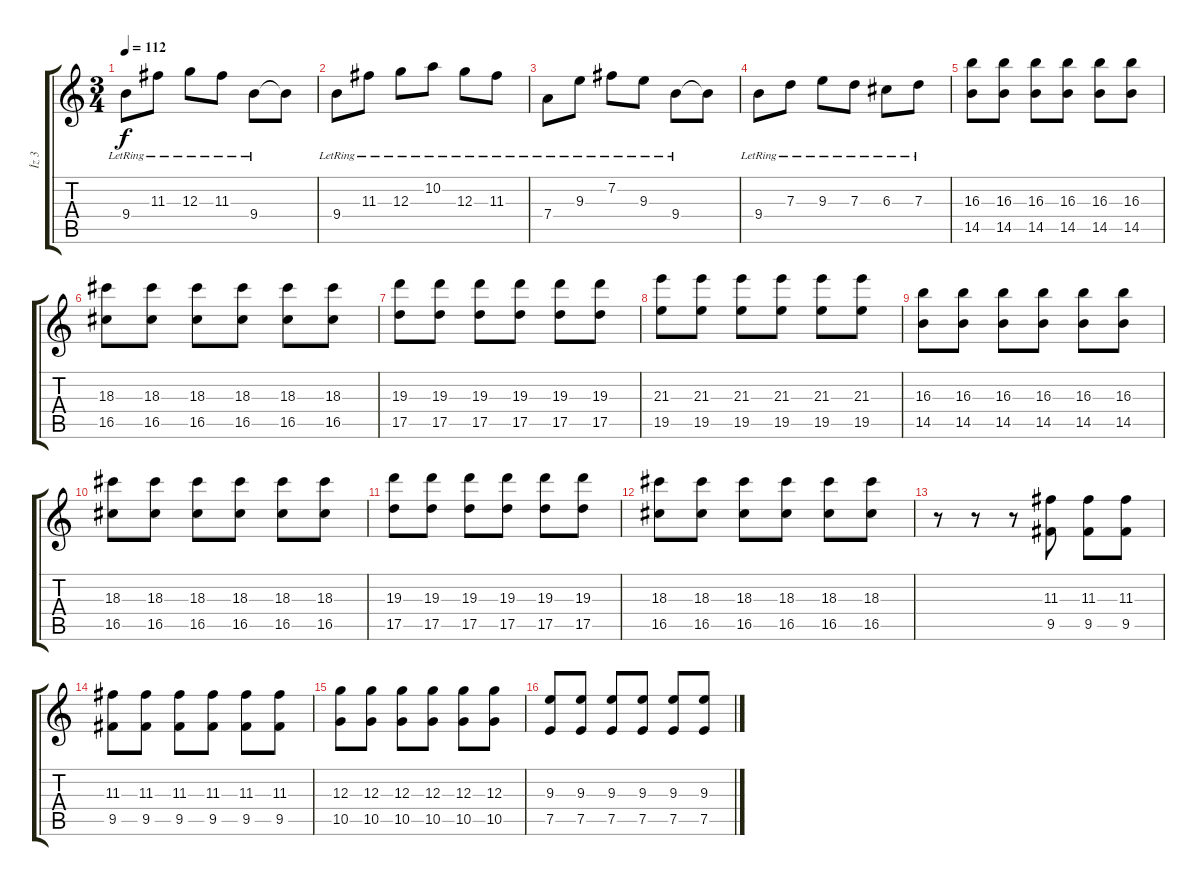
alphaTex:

\track ("İz 3" "İz 3") {instrument distortionguitar}
\staff {score tabs}
\tuning (E4 B3 G3 D3 A2 D2) {hide}
\ts (3 4)
\tempo 112
\clef g2
\ks c
9.4{lr}.8{dy f volume 13 instrument pad1newage} 11.3{lr}.8 12.3{lr}.8 11.3{lr}.8 9.4{lr}.8 9.4{t}.8 |
9.4{lr}.8 11.3{lr}.8 12.3{lr}.8 10.2{lr}.8 12.3{lr}.8 11.3{lr}.8 |
7.4{lr}.8 9.3{lr}.8 7.2{lr}.8 9.3{lr}.8 9.4{lr}.8 9.4{t}.8 |
9.4{lr}.8 7.3{lr}.8 9.3{lr}.8 7.3{lr}.8 6.3{lr}.8 7.3{lr}.8 |
(16.3 14.5).8{instrument distortionguitar} (16.3 14.5).8 (16.3 14.5).8 (16.3 14.5).8 (16.3 14.5).8 (16.3 14.5).8 |
(18.3 16.5).8 (18.3 16.5).8 (18.3 16.5).8 (18.3 16.5).8 (18.3 16.5).8 (18.3 16.5).8 |
(19.3 17.5).8 (19.3 17.5).8 (19.3 17.5).8 (19.3 17.5).8 (19.3 17.5).8 (19.3 17.5).8 |
(21.3 19.5).8 (21.3 19.5).8 (21.3 19.5).8 (21.3 19.5).8 (21.3 19.5).8 (21.3 19.5).8 |
(16.3 14.5).8{instrument distortionguitar} (16.3 14.5).8 (16.3 14.5).8 (16.3 14.5).8 (16.3 14.5).8 (16.3 14.5).8 |
(18.3 16.5).8 (18.3 16.5).8 (18.3 16.5).8 (18.3 16.5).8 (18.3 16.5).8 (18.3 16.5).8 |
(19.3 17.5).8 (19.3 17.5).8 (19.3 17.5).8 (19.3 17.5).8 (19.3 17.5).8 (19.3 17.5).8 |
(18.3 16.5).8 (18.3 16.5).8 (18.3 16.5).8 (18.3 16.5).8 (18.3 16.5).8 (18.3 16.5).8 |
r.8{volume 10} r.8 r.8 (11.3 9.5).8 (11.3 9.5).8 (11.3 9.5).8 |
(11.3 9.5).8 (11.3 9.5).8 (11.3 9.5).8 (11.3 9.5).8 (11.3 9.5).8 (11.3 9.5).8 |
(12.3 10.5).8 (12.3 10.5).8 (12.3 10.5).8 (12.3 10.5).8 (12.3 10.5).8 (12.3 10.5).8 |
(9.3 7.5).8 (9.3 7.5).8 (9.3 7.5).8 (9.3 7.5).8 (9.3 7.5).8 (9.3 7.5).8
